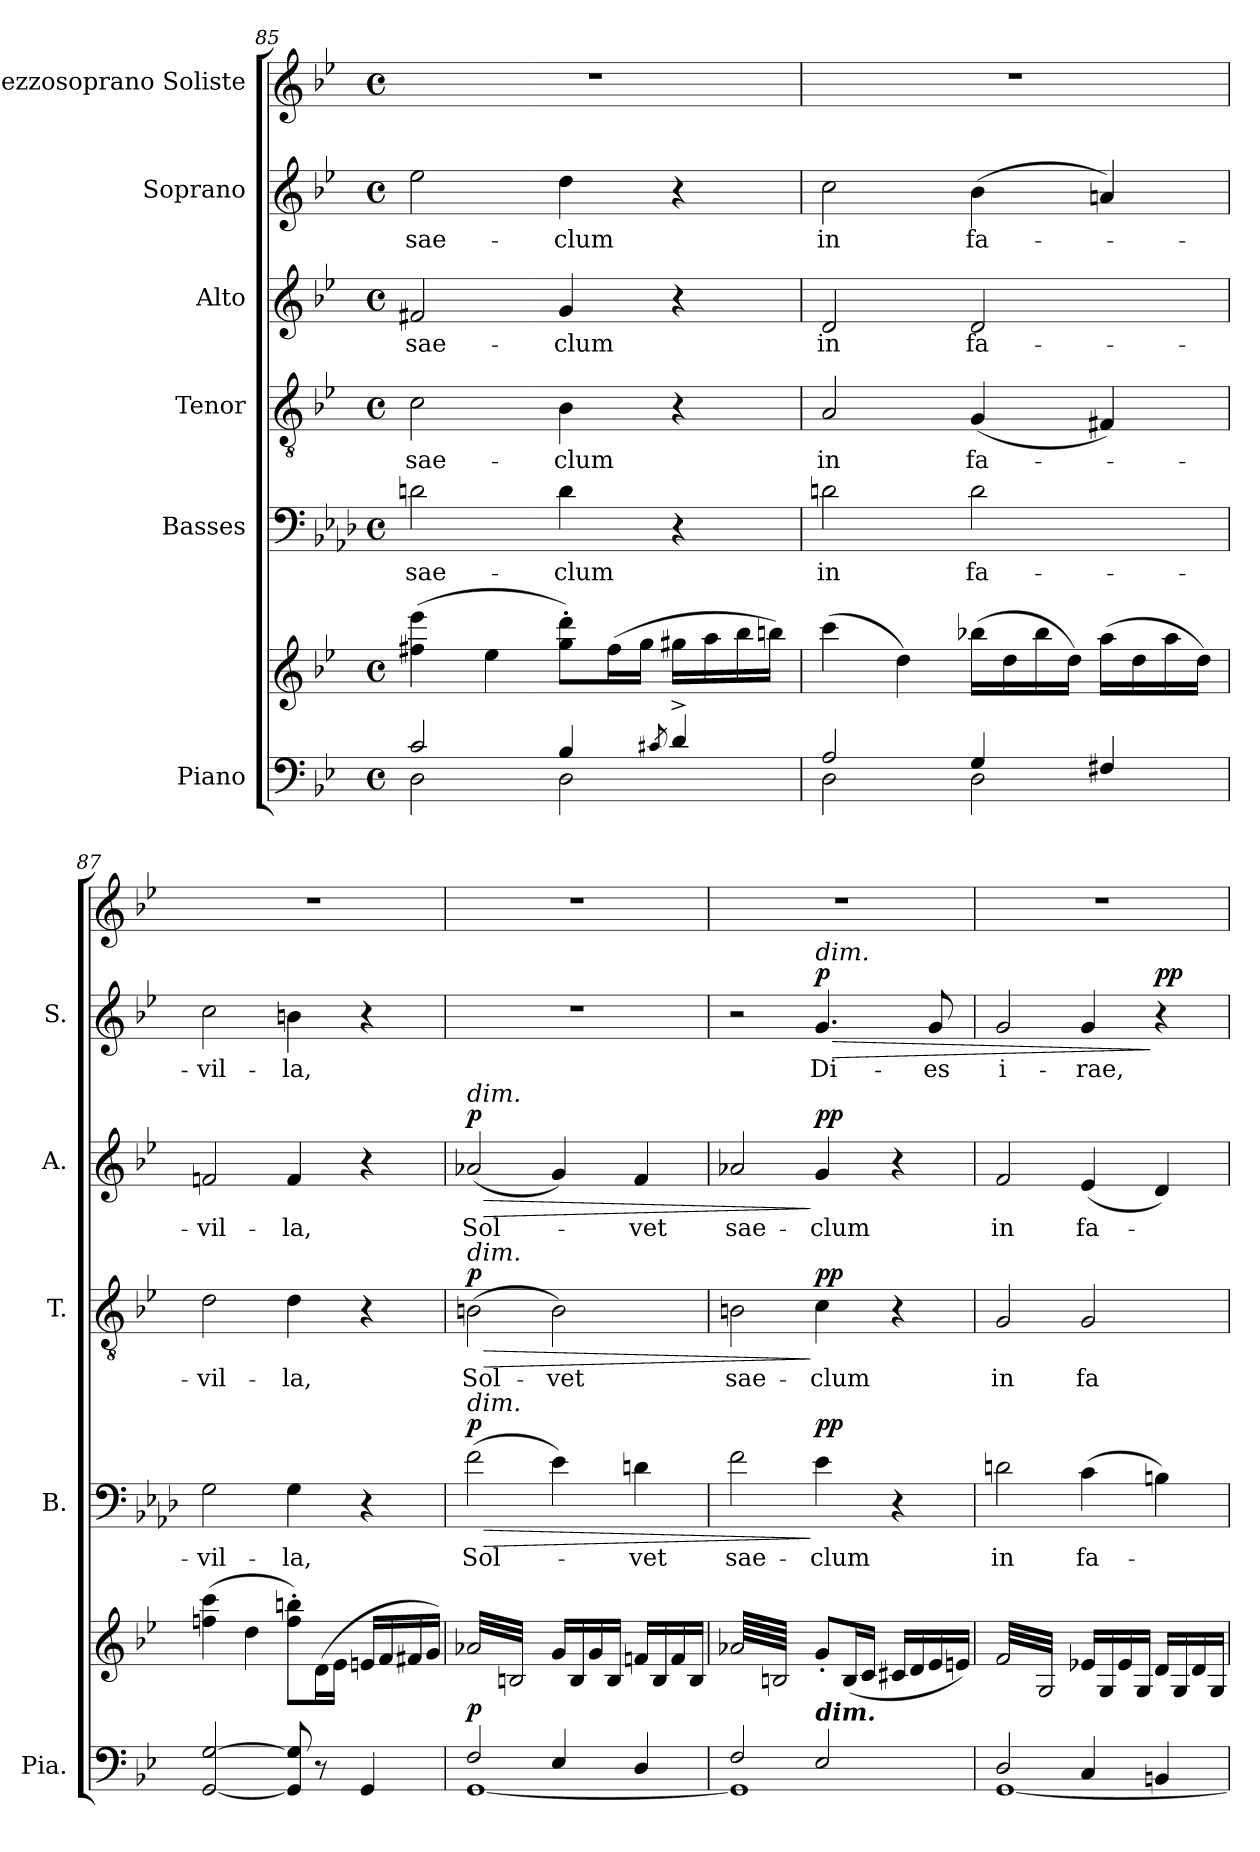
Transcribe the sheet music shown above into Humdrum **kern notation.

**kern	**kern	**dynam	**kern	**text	**dynam	**kern	**text	**dynam	**kern	**text	**dynam	**kern	**text	**dynam	**kern
*part6	*part6	*part6	*part5	*part5	*part5	*part4	*part4	*part4	*part3	*part3	*part3	*part2	*part2	*part2	*part1
*staff7	*staff6	*staff6/7	*staff5	*staff5	*staff5	*staff4	*staff4	*staff4	*staff3	*staff3	*staff3	*staff2	*staff2	*staff2	*staff1
*I"Piano	*	*	*I"Basses	*	*	*I"Tenor	*	*	*I"Alto	*	*	*I"Soprano	*	*	*I"Mezzosoprano Soliste
*I'Pia.	*	*	*I'B.	*	*	*I'T.	*	*	*I'A.	*	*	*I'S.	*	*	*
*clefF4	*clefG2	*	*clefF4	*	*	*clefGv2	*	*	*clefG2	*	*	*clefG2	*	*	*clefG2
*	*	*	*ITrd8c14	*	*	*	*	*	*	*	*	*	*	*	*
*k[b-e-]	*k[b-e-]	*	*k[b-e-a-d-]	*	*	*k[b-e-]	*	*	*k[b-e-]	*	*	*k[b-e-]	*	*	*k[b-e-]
*M4/4	*M4/4	*	*M4/4	*	*	*M4/4	*	*	*M4/4	*	*	*M4/4	*	*	*M4/4
*met(c)	*met(c)	*	*met(c)	*	*	*met(c)	*	*	*met(c)	*	*	*met(c)	*	*	*met(c)
=85	=85	=85	=85	=85	=85	=85	=85	=85	=85	=85	=85	=85	=85	=85	=85
*^	*	*	*	*	*	*	*	*	*	*	*	*	*	*	*
2c/	2D\	(4ff#X\ 4eee-\	.	2Dni\	sae-	.	2c\	sae-	.	2f#X/	sae-	.	2ee-\	sae-	.	1r
.	.	4ee-\	.	.	.	.	.	.	.	.	.	.	.	.	.	.
4B-/	2D\	8gg\' 8ddd\'L)	.	4Di\	-clum	.	4B-\	-clum	.	4g/	-clum	.	4dd\	-clum	.	.
.	.	(16ff#\L	.	.	.	.	.	.	.	.	.	.	.	.	.	.
.	.	16gg\JJ	.	.	.	.	.	.	.	.	.	.	.	.	.	.
8qc#X/	.	.	.	.	.	.	.	.	.	.	.	.	.	.	.	.
4d^/	.	16gg#X\LL	.	4r	.	.	4r	.	.	4r	.	.	4r	.	.	.
.	.	16aa\	.	.	.	.	.	.	.	.	.	.	.	.	.	.
.	.	16bb-\	.	.	.	.	.	.	.	.	.	.	.	.	.	.
.	.	16bbn\JJ)	.	.	.	.	.	.	.	.	.	.	.	.	.	.
=86	=86	=86	=86	=86	=86	=86	=86	=86	=86	=86	=86	=86	=86	=86	=86	=86
2A/	2D\	(4ccc\	.	2Dni\	in	.	2A/	-in	.	2d/	in	.	2cc\	-in	.	1r
.	.	4dd\)	.	.	.	.	.	.	.	.	.	.	.	.	.	.
4G/	2D\	(16bb-X\LL	.	2Di\	fa-	.	(>4G/	fa-	.	2d/	fa-	.	(4b-\	fa-	.	.
.	.	16dd\	.	.	.	.	.	.	.	.	.	.	.	.	.	.
.	.	16bb-\	.	.	.	.	.	.	.	.	.	.	.	.	.	.
.	.	16dd\JJ)	.	.	.	.	.	.	.	.	.	.	.	.	.	.
4F#X/	.	(16aa\LL	.	.	.	.	4F#X/)	.	.	.	.	.	4an/)	.	.	.
.	.	16dd\	.	.	.	.	.	.	.	.	.	.	.	.	.	.
.	.	16aa\	.	.	.	.	.	.	.	.	.	.	.	.	.	.
.	.	16dd\JJ)	.	.	.	.	.	.	.	.	.	.	.	.	.	.
*v	*v	*	*	*	*	*	*	*	*	*	*	*	*	*	*	*
=87	=87	=87	=87	=87	=87	=87	=87	=87	=87	=87	=87	=87	=87	=87	=87
[2GG/ [2G/	(4ffn\ 4ccc\	.	2GGi\	-vil-	.	2d\	-vil-	.	2fn/	-vil-	.	2cc\	-vil-	.	1r
.	4dd\	.	.	.	.	.	.	.	.	.	.	.	.	.	.
8GG/] 8G/]	8ff\' 8bbn\'L)	.	4GGi\	-la,	.	4d\	-la,	.	4f/	-la,	.	4bn\	-la,	.	.
8r	(16d\L	.	.	.	.	.	.	.	.	.	.	.	.	.	.
.	16e-\JJ	.	.	.	.	.	.	.	.	.	.	.	.	.	.
4GG/	16en/LL	.	4r	.	.	4r	.	.	4r	.	.	4r	.	.	.
.	16f/	.	.	.	.	.	.	.	.	.	.	.	.	.	.
.	16f#X/	.	.	.	.	.	.	.	.	.	.	.	.	.	.
.	16g/JJ)	.	.	.	.	.	.	.	.	.	.	.	.	.	.
!!LO:PB:g=z
=88	=88	=88	=88	=88	=88	=88	=88	=88	=88	=88	=88	=88	=88	=88	=88
*^	*	*	*	*	*	*	*	*	*	*	*	*	*	*	*
!	!	!	!	!	!	!	!	!	!	!LO:TX:a:i:t=dim.	!	!	!	!	!	!
!	!	!	!	!	!	!	!LO:TX:a:i:t=dim.	!	!	!	!	!	!	!	!	!
!	!	!	!	!LO:TX:a:i:t=dim.	!	!	!	!	!	!	!	!	!	!	!	!
!	!	!	!LO:DY:a=2	!	!	!LO:HP:b	!	!	!LO:HP:b	!	!	!LO:HP:b	!	!	!	!
!	!	!	!	!	!	!LO:DY:n=1:a	!	!	!LO:DY:n=1:a	!	!	!LO:DY:n=1:a	!	!	!	!
*	*	*tremolo	*	*	*	*	*	*	*	*	*	*	*	*	*	*
2F/	[1GG	32a-X/LLL	p	(2Fi\	Sol-	> p	(2Bn\	Sol-	> p	(2a-X/	Sol-	> p	1r	.	.	1r
.	.	32Bn/	.	.	.	.	.	.	.	.	.	.	.	.	.	.
.	.	32a-X/	.	.	.	.	.	.	.	.	.	.	.	.	.	.
.	.	32Bn/	.	.	.	.	.	.	.	.	.	.	.	.	.	.
.	.	32a-X/	.	.	.	.	.	.	.	.	.	.	.	.	.	.
.	.	32Bn/	.	.	.	.	.	.	.	.	.	.	.	.	.	.
.	.	32a-X/	.	.	.	.	.	.	.	.	.	.	.	.	.	.
.	.	32Bn/	.	.	.	.	.	.	.	.	.	.	.	.	.	.
.	.	32a-X/	.	.	.	.	.	.	.	.	.	.	.	.	.	.
.	.	32Bn/	.	.	.	.	.	.	.	.	.	.	.	.	.	.
.	.	32a-X/	.	.	.	.	.	.	.	.	.	.	.	.	.	.
.	.	32Bn/	.	.	.	.	.	.	.	.	.	.	.	.	.	.
.	.	32a-X/	.	.	.	.	.	.	.	.	.	.	.	.	.	.
.	.	32Bn/	.	.	.	.	.	.	.	.	.	.	.	.	.	.
.	.	32a-X/	.	.	.	.	.	.	.	.	.	.	.	.	.	.
.	.	32Bn/JJJ	.	.	.	.	.	.	.	.	.	.	.	.	.	.
*	*	*Xtremolo	*	*	*	*	*	*	*	*	*	*	*	*	*	*
4E-/	.	16g/LL	.	4E-i\)	.	.	2B\)	-vet	.	4g/)	.	.	.	.	.	.
.	.	.	.	.	.	.	.	.	.	.	.	.	.	.	.	.
.	.	16B/	.	.	.	.	.	.	.	.	.	.	.	.	.	.
.	.	.	.	.	.	.	.	.	.	.	.	.	.	.	.	.
.	.	16g/	.	.	.	.	.	.	.	.	.	.	.	.	.	.
.	.	.	.	.	.	.	.	.	.	.	.	.	.	.	.	.
.	.	16B/JJ	.	.	.	.	.	.	.	.	.	.	.	.	.	.
.	.	.	.	.	.	.	.	.	.	.	.	.	.	.	.	.
4D/	.	16fn/LL	.	4Dni\	-vet	.	.	.	.	4f/	-vet	.	.	.	.	.
.	.	16B/	.	.	.	.	.	.	.	.	.	.	.	.	.	.
.	.	16f/	.	.	.	.	.	.	.	.	.	.	.	.	.	.
.	.	16B/JJ	.	.	.	.	.	.	.	.	.	.	.	.	.	.
=89	=89	=89	=89	=89	=89	=89	=89	=89	=89	=89	=89	=89	=89	=89	=89	=89
*	*	*tremolo	*	*	*	*	*	*	*	*	*	*	*	*	*	*
2F/	1GG]	64a-X/LLLL	.	2Fi\	sae-	.	2Bn\	sae-	.	2a-X/	sae-	.	2r	.	.	1r
.	.	64Bn/	.	.	.	.	.	.	.	.	.	.	.	.	.	.
.	.	64a-X/	.	.	.	.	.	.	.	.	.	.	.	.	.	.
.	.	64Bn/	.	.	.	.	.	.	.	.	.	.	.	.	.	.
.	.	64a-X/	.	.	.	.	.	.	.	.	.	.	.	.	.	.
.	.	64Bn/	.	.	.	.	.	.	.	.	.	.	.	.	.	.
.	.	64a-X/	.	.	.	.	.	.	.	.	.	.	.	.	.	.
.	.	64Bn/	.	.	.	.	.	.	.	.	.	.	.	.	.	.
.	.	64a-X/	.	.	.	.	.	.	.	.	.	.	.	.	.	.
.	.	64Bn/	.	.	.	.	.	.	.	.	.	.	.	.	.	.
.	.	64a-X/	.	.	.	.	.	.	.	.	.	.	.	.	.	.
.	.	64Bn/	.	.	.	.	.	.	.	.	.	.	.	.	.	.
.	.	64a-X/	.	.	.	.	.	.	.	.	.	.	.	.	.	.
.	.	64Bn/	.	.	.	.	.	.	.	.	.	.	.	.	.	.
.	.	64a-X/	.	.	.	.	.	.	.	.	.	.	.	.	.	.
.	.	64Bn/	.	.	.	.	.	.	.	.	.	.	.	.	.	.
.	.	64a-X/	.	.	.	.	.	.	.	.	.	.	.	.	.	.
.	.	64Bn/	.	.	.	.	.	.	.	.	.	.	.	.	.	.
.	.	64a-X/	.	.	.	.	.	.	.	.	.	.	.	.	.	.
.	.	64Bn/	.	.	.	.	.	.	.	.	.	.	.	.	.	.
.	.	64a-X/	.	.	.	.	.	.	.	.	.	.	.	.	.	.
.	.	64Bn/	.	.	.	.	.	.	.	.	.	.	.	.	.	.
.	.	64a-X/	.	.	.	.	.	.	.	.	.	.	.	.	.	.
.	.	64Bn/	.	.	.	.	.	.	.	.	.	.	.	.	.	.
.	.	64a-X/	.	.	.	.	.	.	.	.	.	.	.	.	.	.
.	.	64Bn/	.	.	.	.	.	.	.	.	.	.	.	.	.	.
.	.	64a-X/	.	.	.	.	.	.	.	.	.	.	.	.	.	.
.	.	64Bn/	.	.	.	.	.	.	.	.	.	.	.	.	.	.
.	.	64a-X/	.	.	.	.	.	.	.	.	.	.	.	.	.	.
.	.	64Bn/	.	.	.	.	.	.	.	.	.	.	.	.	.	.
.	.	64a-X/	.	.	.	.	.	.	.	.	.	.	.	.	.	.
.	.	64Bn/JJJJ	.	.	.	.	.	.	.	.	.	.	.	.	.	.
*	*	*Xtremolo	*	*	*	*	*	*	*	*	*	*	*	*	*	*
!	!	!	!	!	!	!	!	!	!	!	!	!	!LO:TX:a:i:t=dim.	!	!	!
!LO:TX:a:Bi:t=dim.	!	!	!	!	!	!	!	!	!	!	!	!	!	!	!	!
!	!	!	!	!	!	!LO:DY:n=1:a	!	!	!LO:DY:n=1:a	!	!	!LO:DY:n=1:a	!	!	!LO:HP:b	!
!	!	!	!	!	!	!	!	!	!	!	!	!	!	!	!LO:DY:n=1:a	!
2E-/	.	8g'/L	.	4E-i\	-clum	] pp	4c\	-clum	] pp	4g/	-clum	] pp	4.g/	Di-	> p	.
.	.	.	.	.	.	.	.	.	.	.	.	.	.	.	.	.
.	.	.	.	.	.	.	.	.	.	.	.	.	.	.	.	.
.	.	.	.	.	.	.	.	.	.	.	.	.	.	.	.	.
.	.	.	.	.	.	.	.	.	.	.	.	.	.	.	.	.
.	.	.	.	.	.	.	.	.	.	.	.	.	.	.	.	.
.	.	.	.	.	.	.	.	.	.	.	.	.	.	.	.	.
.	.	.	.	.	.	.	.	.	.	.	.	.	.	.	.	.
.	.	(16B/L	.	.	.	.	.	.	.	.	.	.	.	.	.	.
.	.	.	.	.	.	.	.	.	.	.	.	.	.	.	.	.
.	.	.	.	.	.	.	.	.	.	.	.	.	.	.	.	.
.	.	.	.	.	.	.	.	.	.	.	.	.	.	.	.	.
.	.	16c/JJ	.	.	.	.	.	.	.	.	.	.	.	.	.	.
.	.	.	.	.	.	.	.	.	.	.	.	.	.	.	.	.
.	.	.	.	.	.	.	.	.	.	.	.	.	.	.	.	.
.	.	.	.	.	.	.	.	.	.	.	.	.	.	.	.	.
.	.	16c#X/LL	.	4r	.	.	4r	.	.	4r	.	.	.	.	.	.
.	.	16d/	.	.	.	.	.	.	.	.	.	.	.	.	.	.
.	.	16e-/	.	.	.	.	.	.	.	.	.	.	8g/	-es	.	.
.	.	16en/JJ)	.	.	.	.	.	.	.	.	.	.	.	.	.	.
=90	=90	=90	=90	=90	=90	=90	=90	=90	=90	=90	=90	=90	=90	=90	=90	=90
*	*	*tremolo	*	*	*	*	*	*	*	*	*	*	*	*	*	*
2D/	[1GG	32f/LLL	.	2Dni\	in	.	2G/	in	.	2f/	in	.	2g/	i-	.	1r
.	.	32G/	.	.	.	.	.	.	.	.	.	.	.	.	.	.
.	.	32f/	.	.	.	.	.	.	.	.	.	.	.	.	.	.
.	.	32G/	.	.	.	.	.	.	.	.	.	.	.	.	.	.
.	.	32f/	.	.	.	.	.	.	.	.	.	.	.	.	.	.
.	.	32G/	.	.	.	.	.	.	.	.	.	.	.	.	.	.
.	.	32f/	.	.	.	.	.	.	.	.	.	.	.	.	.	.
.	.	32G/	.	.	.	.	.	.	.	.	.	.	.	.	.	.
.	.	32f/	.	.	.	.	.	.	.	.	.	.	.	.	.	.
.	.	32G/	.	.	.	.	.	.	.	.	.	.	.	.	.	.
.	.	32f/	.	.	.	.	.	.	.	.	.	.	.	.	.	.
.	.	32G/	.	.	.	.	.	.	.	.	.	.	.	.	.	.
.	.	32f/	.	.	.	.	.	.	.	.	.	.	.	.	.	.
.	.	32G/	.	.	.	.	.	.	.	.	.	.	.	.	.	.
.	.	32f/	.	.	.	.	.	.	.	.	.	.	.	.	.	.
.	.	32G/JJJ	.	.	.	.	.	.	.	.	.	.	.	.	.	.
*	*	*Xtremolo	*	*	*	*	*	*	*	*	*	*	*	*	*	*
4C/	.	16e-X/LL	.	(4Ci\	fa-	.	2G/	fa-	.	(4e-/	fa-	.	4g/	-rae,	.	.
.	.	.	.	.	.	.	.	.	.	.	.	.	.	.	.	.
.	.	16G/	.	.	.	.	.	.	.	.	.	.	.	.	.	.
.	.	.	.	.	.	.	.	.	.	.	.	.	.	.	.	.
.	.	16e-/	.	.	.	.	.	.	.	.	.	.	.	.	.	.
.	.	.	.	.	.	.	.	.	.	.	.	.	.	.	.	.
.	.	16G/JJ	.	.	.	.	.	.	.	.	.	.	.	.	.	.
.	.	.	.	.	.	.	.	.	.	.	.	.	.	.	.	.
!	!	!	!	!	!	!	!	!	!	!	!	!	!	!	!LO:DY:n=1:a	!
4BBn/	.	16d/LL	.	4BBni\)	.	.	.	.	.	4d/)	.	.	4r	.	] pp	.
.	.	16G/	.	.	.	.	.	.	.	.	.	.	.	.	.	.
.	.	16d/	.	.	.	.	.	.	.	.	.	.	.	.	.	.
.	.	16G/JJ	.	.	.	.	.	.	.	.	.	.	.	.	.	.
*v	*v	*	*	*	*	*	*	*	*	*	*	*	*	*	*	*
=	=	=	=	=	=	=	=	=	=	=	=	=	=	=	=
*-	*-	*-	*-	*-	*-	*-	*-	*-	*-	*-	*-	*-	*-	*-	*-
